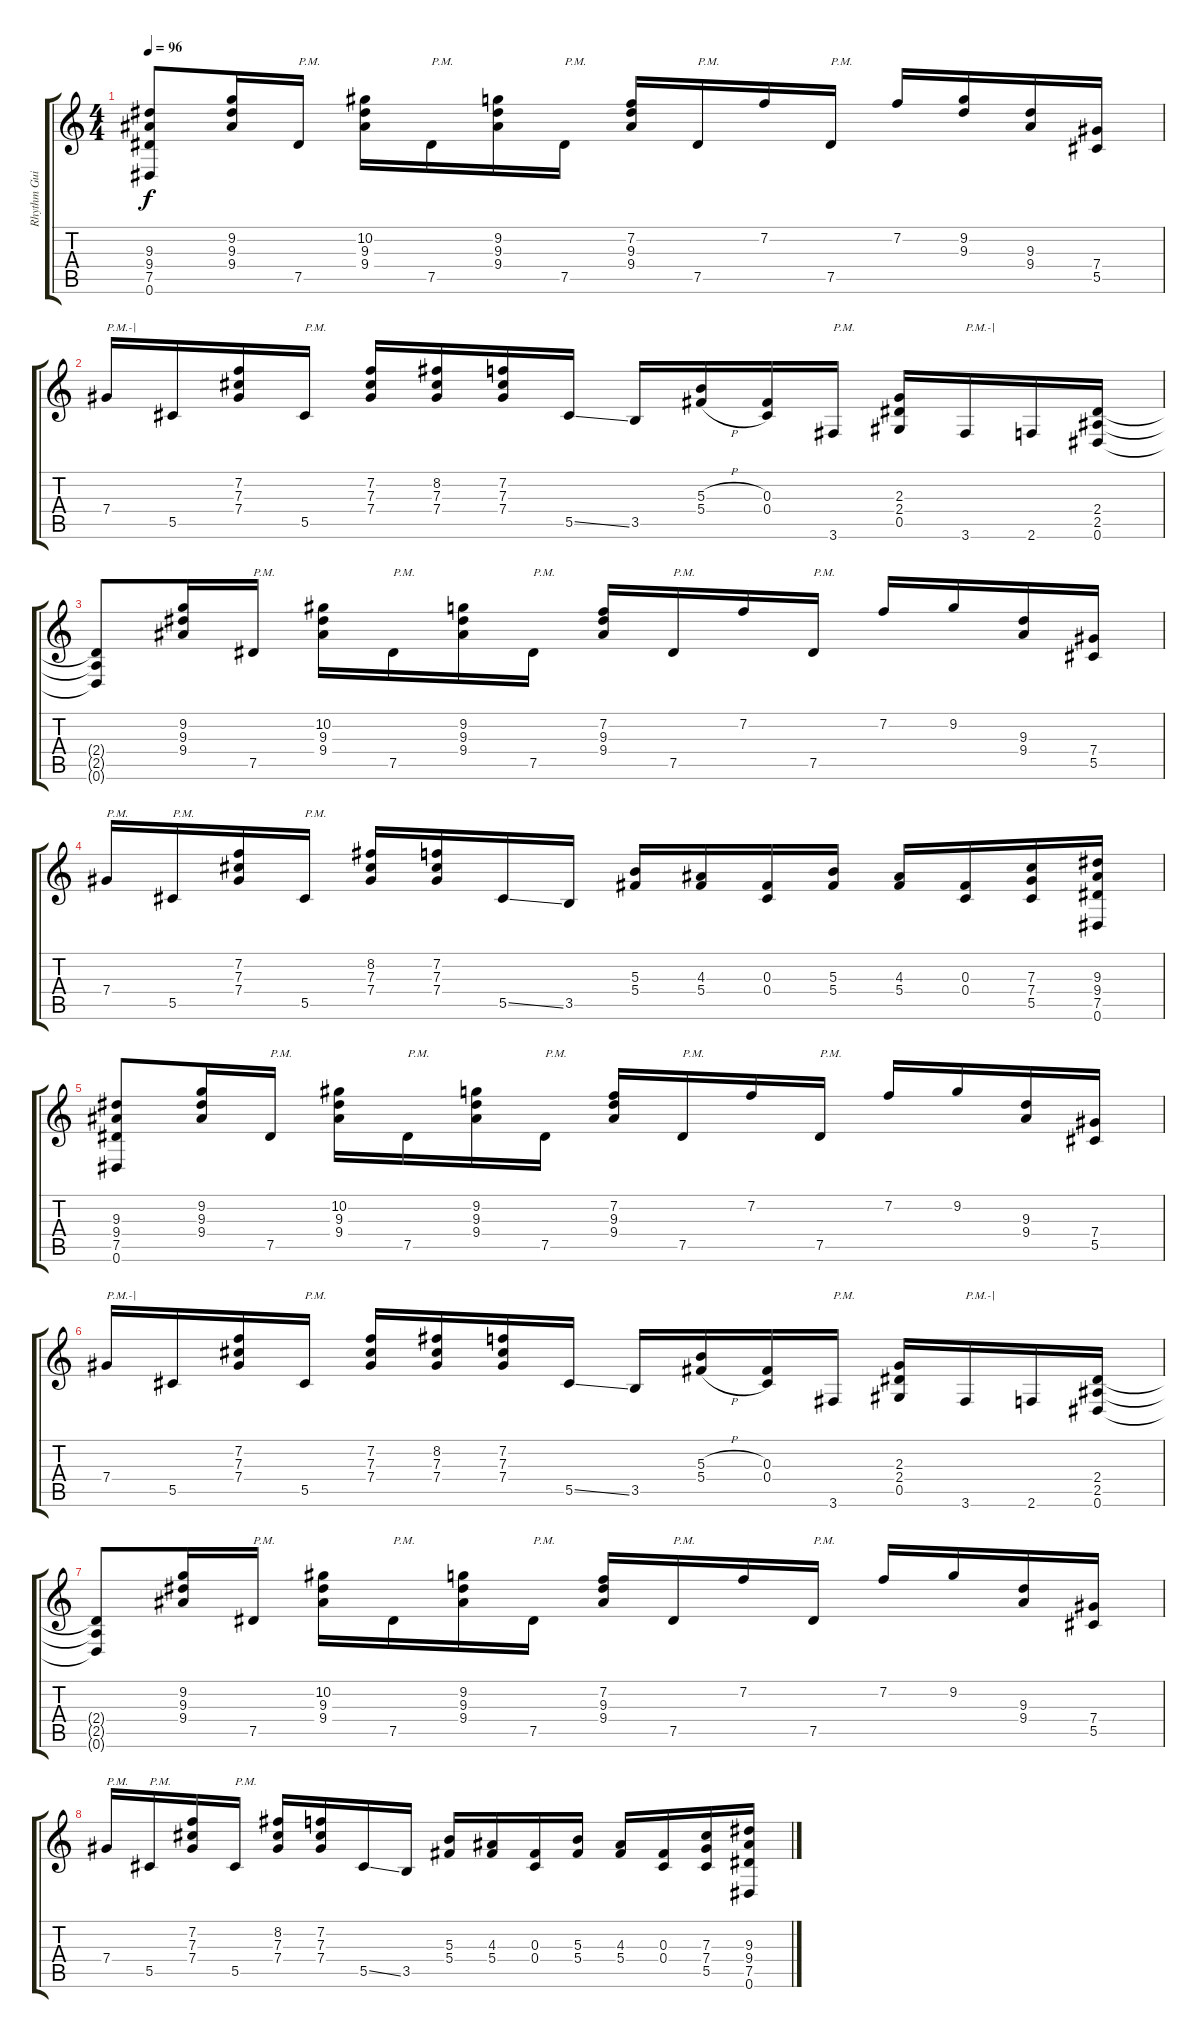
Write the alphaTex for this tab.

\track ("Rhythm Guitar" "Rhythm Gui") {instrument overdrivenguitar}
\staff {score tabs}
\tuning (Eb4 Bb3 Gb3 Db3 Ab2 Eb2) {hide}
\ts (4 4)
\tempo 96
\clef g2
\ks c
(9.3 9.4 7.5 0.6).8{dy f} (9.2 9.3 9.4).16 7.5.16{txt "P.M."} (10.2 9.3 9.4).16 7.5.16{txt "P.M."} (9.2 9.3 9.4).16 7.5.16{txt "P.M."} (7.2 9.3 9.4).16 7.5.16{txt "P.M."} 7.2.16 7.5.16{txt "P.M."} 7.2.16 (9.2 9.3).16 (9.3 9.4).16 (7.4 5.5).16 |
7.4.16{txt "P.M.-|"} 5.5.16 (7.2 7.3 7.4).16 5.5.16{txt "P.M."} (7.2 7.3 7.4).16 (8.2 7.3 7.4).16 (7.2 7.3 7.4).16 5.5{ss}.16 3.5.16 (5.3{h} 5.4{h}).16 (0.3 0.4).16 3.6.16{txt "P.M."} (2.3 2.4 0.5).16 3.6.16{txt "P.M.-|"} 2.6.16 (2.4 2.5 0.6).16 |
(2.4{t} 2.5{t} 0.6{t}).8 (9.2 9.3 9.4).16 7.5.16{txt "P.M."} (10.2 9.3 9.4).16 7.5.16{txt "P.M."} (9.2 9.3 9.4).16 7.5.16{txt "P.M."} (7.2 9.3 9.4).16 7.5.16{txt "P.M."} 7.2.16 7.5.16{txt "P.M."} 7.2.16 9.2.16 (9.3 9.4).16 (7.4 5.5).16 |
7.4.16{txt "P.M."} 5.5.16{txt "P.M."} (7.2 7.3 7.4).16 5.5.16{txt "P.M."} (8.2 7.3 7.4).16 (7.2 7.3 7.4).16 5.5{ss}.16 3.5.16 (5.3 5.4).16 (4.3 5.4).16 (0.3 0.4).16 (5.3 5.4).16 (4.3 5.4).16 (0.3 0.4).16 (7.3 7.4 5.5).16 (9.3 9.4 7.5 0.6).16 |
(9.3 9.4 7.5 0.6).8 (9.2 9.3 9.4).16 7.5.16{txt "P.M."} (10.2 9.3 9.4).16 7.5.16{txt "P.M."} (9.2 9.3 9.4).16 7.5.16{txt "P.M."} (7.2 9.3 9.4).16 7.5.16{txt "P.M."} 7.2.16 7.5.16{txt "P.M."} 7.2.16 9.2.16 (9.3 9.4).16 (7.4 5.5).16 |
7.4.16{txt "P.M.-|"} 5.5.16 (7.2 7.3 7.4).16 5.5.16{txt "P.M."} (7.2 7.3 7.4).16 (8.2 7.3 7.4).16 (7.2 7.3 7.4).16 5.5{ss}.16 3.5.16 (5.3{h} 5.4{h}).16 (0.3 0.4).16 3.6.16{txt "P.M."} (2.3 2.4 0.5).16 3.6.16{txt "P.M.-|"} 2.6.16 (2.4 2.5 0.6).16 |
(2.4{t} 2.5{t} 0.6{t}).8 (9.2 9.3 9.4).16 7.5.16{txt "P.M."} (10.2 9.3 9.4).16 7.5.16{txt "P.M."} (9.2 9.3 9.4).16 7.5.16{txt "P.M."} (7.2 9.3 9.4).16 7.5.16{txt "P.M."} 7.2.16 7.5.16{txt "P.M."} 7.2.16 9.2.16 (9.3 9.4).16 (7.4 5.5).16 |
7.4.16{txt "P.M."} 5.5.16{txt "P.M."} (7.2 7.3 7.4).16 5.5.16{txt "P.M."} (8.2 7.3 7.4).16 (7.2 7.3 7.4).16 5.5{ss}.16 3.5.16 (5.3 5.4).16 (4.3 5.4).16 (0.3 0.4).16 (5.3 5.4).16 (4.3 5.4).16 (0.3 0.4).16 (7.3 7.4 5.5).16 (9.3 9.4 7.5 0.6).16
